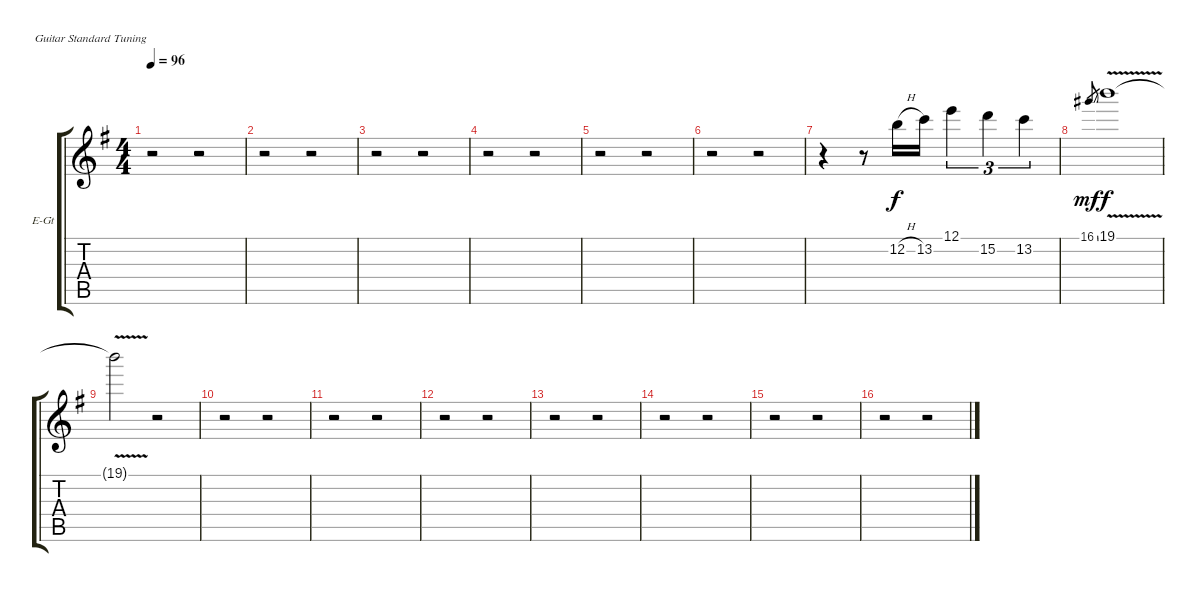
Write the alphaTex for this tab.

\bracketExtendMode groupsimilarinstruments
\firstSystemTrackNameOrientation horizontal
\otherSystemsTrackNameOrientation horizontal
\track ("Lead Guitar" "E-Gt") {instrument distortionguitar}
\staff {score tabs}
\tuning (E4 B3 G3 D3 A2 E2)
\ts (4 4)
\tempo 96
\clef g2
\ks eminor
r.2{dy f} r.2 |
r.2 r.2 |
r.2 r.2 |
r.2 r.2 |
r.2 r.2 |
r.2 r.2 |
r.4 r.8 12.2{h}.16 13.2.16 12.1.4{tu (3 2)} 15.2.4{tu (3 2)} 13.2.4{tu (3 2)} |
16.1{ss}.8{gr dy mf} 19.1{v}.1{dy f} |
19.1{v t}.2 r.2 |
r.2 r.2 |
r.2 r.2 |
r.2 r.2 |
r.2 r.2 |
r.2 r.2 |
r.2 r.2 |
r.2 r.2
